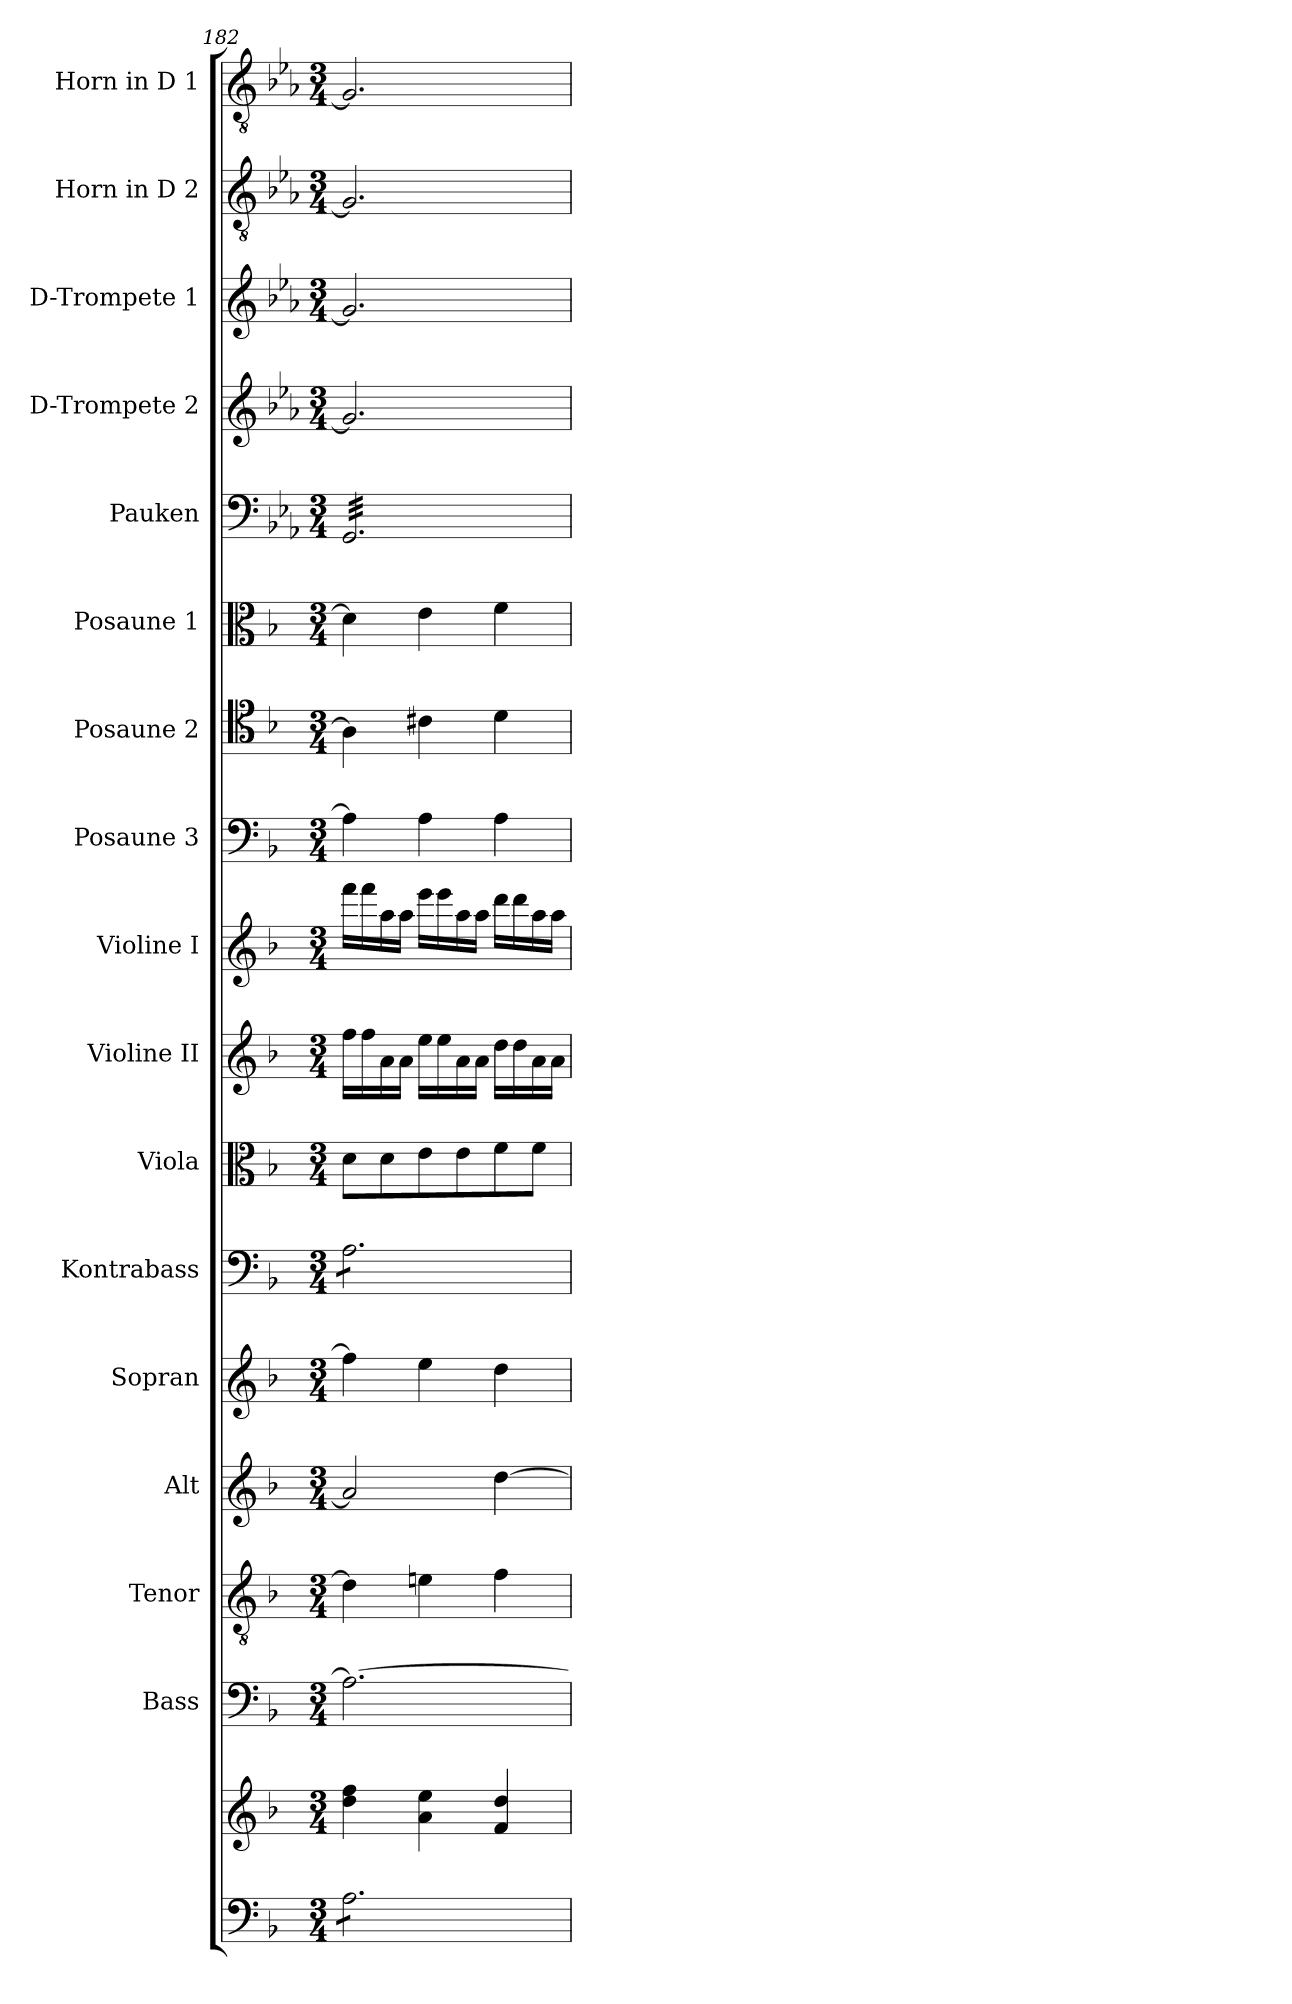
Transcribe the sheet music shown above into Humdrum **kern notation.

**kern	**kern	**kern	**kern	**kern	**kern	**kern	**kern	**kern	**kern	**kern	**kern	**kern	**kern	**kern	**kern	**kern	**kern
*part17	*part17	*part16	*part15	*part14	*part13	*part12	*part11	*part10	*part9	*part8	*part7	*part6	*part5	*part4	*part3	*part2	*part1
*staff18	*staff17	*staff16	*staff15	*staff14	*staff13	*staff12	*staff11	*staff10	*staff9	*staff8	*staff7	*staff6	*staff5	*staff4	*staff3	*staff2	*staff1
*	*	*I"Bass	*I"Tenor	*I"Alt	*I"Sopran	*I"Kontrabass	*I"Viola	*I"Violine II	*I"Violine I	*I"Posaune 3	*I"Posaune 2	*I"Posaune 1	*I"Pauken	*I"D-Trompete 2	*I"D-Trompete 1	*I"Horn in D 2	*I"Horn in D 1
*	*	*I'B.	*I'T.	*I'A.	*I'S.	*I'Kb.	*I'Vla.	*I'Vl. II	*I'Vl. I	*I'Pos. 3	*I'Pos. 2	*I'Pos. 1	*I'Pk.	*I'D Trp. 2	*I'D Trp. 1	*I'Hrn. 2	*I'Hrn. 1
!!LO:PB:g=z
*clefF4	*clefG2	*clefF4	*clefGv2	*clefG2	*clefG2	*clefF4	*clefC3	*clefG2	*clefG2	*clefF4	*clefC4	*clefC3	*clefF4	*clefG2	*clefG2	*clefGv2	*clefGv2
*	*	*	*	*	*	*ITrd7c12	*	*	*	*	*	*	*ITrd-1c-2	*ITrd-1c-2	*ITrd-1c-2	*ITrd-1c-2	*ITrd-1c-2
*k[b-]	*k[b-]	*k[b-]	*k[b-]	*k[b-]	*k[b-]	*k[b-]	*k[b-]	*k[b-]	*k[b-]	*k[b-]	*k[b-]	*k[b-]	*k[b-]	*k[b-]	*k[b-]	*k[b-]	*k[b-]
*F:	*F:	*F:	*F:	*F:	*F:	*F:	*F:	*F:	*F:	*F:	*F:	*F:	*F:	*F:	*F:	*F:	*F:
*M3/4	*M3/4	*M3/4	*M3/4	*M3/4	*M3/4	*M3/4	*M3/4	*M3/4	*M3/4	*M3/4	*M3/4	*M3/4	*M3/4	*M3/4	*M3/4	*M3/4	*M3/4
=182	=182	=182	=182	=182	=182	=182	=182	=182	=182	=182	=182	=182	=182	=182	=182	=182	=182
*tremolo	*	*	*	*	*	*	*	*	*	*	*	*	*	*	*	*	*
*	*	*	*	*	*	*tremolo	*	*	*	*	*	*	*	*	*	*	*
*	*	*	*	*	*	*	*	*	*	*	*	*	*tremolo	*	*	*	*
8A\L	4dd\ 4ff\	2.A\_	4d\]	2a/]	4ff\]	8AA\L	8d\L	16ff\LL	16fff\LL	4A\]	4A\]	4d\]	32AA/LLL	2.a/]	2.a/]	2.A/]	2.A/]
.	.	.	.	.	.	.	.	.	.	.	.	.	32AA/	.	.	.	.
.	.	.	.	.	.	.	.	16ff\	16fff\	.	.	.	32AA/	.	.	.	.
.	.	.	.	.	.	.	.	.	.	.	.	.	32AA/	.	.	.	.
8A\	.	.	.	.	.	8AA\	8d\	16a\	16aa\	.	.	.	32AA/	.	.	.	.
.	.	.	.	.	.	.	.	.	.	.	.	.	32AA/	.	.	.	.
.	.	.	.	.	.	.	.	16a\JJ	16aa\JJ	.	.	.	32AA/	.	.	.	.
.	.	.	.	.	.	.	.	.	.	.	.	.	32AA/	.	.	.	.
8A\	4a\ 4ee\	.	4en\	.	4ee\	8AA\	8e\	16ee\LL	16eee\LL	4A\	4c#X\	4e\	32AA/	.	.	.	.
.	.	.	.	.	.	.	.	.	.	.	.	.	32AA/	.	.	.	.
.	.	.	.	.	.	.	.	16ee\	16eee\	.	.	.	32AA/	.	.	.	.
.	.	.	.	.	.	.	.	.	.	.	.	.	32AA/	.	.	.	.
8A\	.	.	.	.	.	8AA\	8e\	16a\	16aa\	.	.	.	32AA/	.	.	.	.
.	.	.	.	.	.	.	.	.	.	.	.	.	32AA/	.	.	.	.
.	.	.	.	.	.	.	.	16a\JJ	16aa\JJ	.	.	.	32AA/	.	.	.	.
.	.	.	.	.	.	.	.	.	.	.	.	.	32AA/	.	.	.	.
8A\	4f/ 4dd/	.	4f\	[4dd\	4dd\	8AA\	8f\	16dd\LL	16ddd\LL	4A\	4d\	4f\	32AA/	.	.	.	.
.	.	.	.	.	.	.	.	.	.	.	.	.	32AA/	.	.	.	.
.	.	.	.	.	.	.	.	16dd\	16ddd\	.	.	.	32AA/	.	.	.	.
.	.	.	.	.	.	.	.	.	.	.	.	.	32AA/	.	.	.	.
8A\J	.	.	.	.	.	8AA\J	8f\J	16a\	16aa\	.	.	.	32AA/	.	.	.	.
*	*	*	*	*	*	*Xtremolo	*	*	*	*	*	*	*	*	*	*	*
*Xtremolo	*	*	*	*	*	*	*	*	*	*	*	*	*	*	*	*	*
.	.	.	.	.	.	.	.	.	.	.	.	.	32AA/	.	.	.	.
.	.	.	.	.	.	.	.	16a\JJ	16aa\JJ	.	.	.	32AA/	.	.	.	.
.	.	.	.	.	.	.	.	.	.	.	.	.	32AA/JJJ	.	.	.	.
*	*	*	*	*	*	*	*	*	*	*	*	*	*Xtremolo	*	*	*	*
=	=	=	=	=	=	=	=	=	=	=	=	=	=	=	=	=	=
*-	*-	*-	*-	*-	*-	*-	*-	*-	*-	*-	*-	*-	*-	*-	*-	*-	*-
